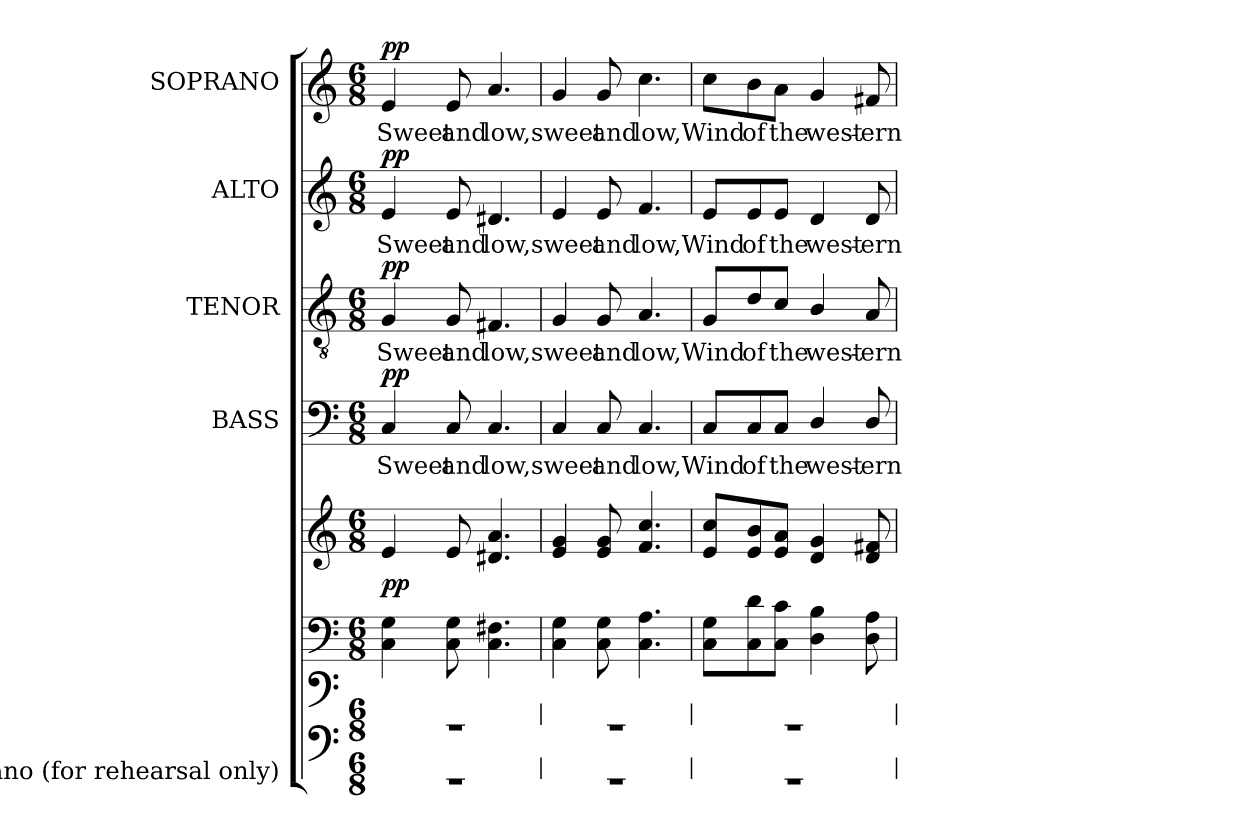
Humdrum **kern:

**kern	**kern	**kern	**kern	**dynam	**kern	**text	**dynam	**kern	**text	**dynam	**kern	**text	**dynam	**kern	**text	**dynam
*part5	*part5	*part5	*part5	*part5	*part4	*part4	*part4	*part3	*part3	*part3	*part2	*part2	*part2	*part1	*part1	*part1
*staff8	*staff7	*staff6	*staff5	*staff5/6/7/8	*staff4	*staff4	*staff4	*staff3	*staff3	*staff3	*staff2	*staff2	*staff2	*staff1	*staff1	*staff1
*I"Piano (for rehearsal only)	*	*	*	*	*I"BASS	*	*	*I"TENOR	*	*	*I"ALTO	*	*	*I"SOPRANO	*	*
!!LO:PB:g=z
*stria0	*stria0	*	*	*	*	*	*	*	*	*	*	*	*	*	*	*
*clefF4	*clefF4	*clefF4	*clefG2	*	*clefF4	*	*	*clefGv2	*	*	*clefG2	*	*	*clefG2	*	*
*	*	*	*	*	*	*	*	*ITrd7c12	*	*	*	*	*	*	*	*
*k[]	*k[]	*k[]	*k[]	*	*k[]	*	*	*k[]	*	*	*k[]	*	*	*k[]	*	*
*C:	*C:	*C:	*C:	*	*C:	*	*	*C:	*	*	*C:	*	*	*C:	*	*
*M6/8	*M6/8	*M6/8	*M6/8	*	*M6/8	*	*	*M6/8	*	*	*M6/8	*	*	*M6/8	*	*
*MM50	*MM50	*MM50	*MM50	*	*MM50	*	*	*MM50	*	*	*MM50	*	*	*MM50	*	*
=1	=1	=1	=1	=1	=1	=1	=1	=1	=1	=1	=1	=1	=1	=1	=1	=1
!LO:N:vis=1	!LO:N:vis=1	!	!	!	!	!	!	!	!	!	!	!	!	!	!	!
!	!	!	!	!	!	!LO:LY:b:color=#000000	!	!	!	!	!	!	!	!	!	!
!	!	!	!	!	!	!	!	!	!LO:LY:b:color=#000000	!	!	!	!	!	!	!
!	!	!	!	!	!	!	!	!	!	!	!	!LO:LY:b:color=#000000	!	!	!	!
!	!	!	!	!	!	!	!	!	!	!	!	!	!	!	!LO:LY:b:color=#000000	!
2.r	2.r	4Ci\ 4Gi	4ei/	pp	4Ci/	Sweet	pp	4GGi/	Sweet	pp	4ei/	Sweet	pp	4ei/	Sweet	pp
!	!	!	!	!	!	!LO:LY:b:color=#000000	!	!	!	!	!	!	!	!	!	!
!	!	!	!	!	!	!	!	!	!LO:LY:b:color=#000000	!	!	!	!	!	!	!
!	!	!	!	!	!	!	!	!	!	!	!	!LO:LY:b:color=#000000	!	!	!	!
!	!	!	!	!	!	!	!	!	!	!	!	!	!	!	!LO:LY:b:color=#000000	!
.	.	8Ci\ 8Gi	8ei/	.	8Ci/	and	.	8GGi/	and	.	8ei/	and	.	8ei/	and	.
!	!	!	!	!	!	!LO:LY:b:color=#000000	!	!	!	!	!	!	!	!	!	!
!	!	!	!	!	!	!	!	!	!LO:LY:b:color=#000000	!	!	!	!	!	!	!
!	!	!	!	!	!	!	!	!	!	!	!	!LO:LY:b:color=#000000	!	!	!	!
!	!	!	!	!	!	!	!	!	!	!	!	!	!	!	!LO:LY:b:color=#000000	!
.	.	4.Ci\ 4.F#Xi	4.d#Xi/ 4.ai	.	4.Ci/	low,	.	4.FF#Xi/	low,	.	4.d#Xi/	low,	.	4.ai/	low,	.
=2	=2	=2	=2	=2	=2	=2	=2	=2	=2	=2	=2	=2	=2	=2	=2	=2
!LO:N:vis=1	!LO:N:vis=1	!	!	!	!	!	!	!	!	!	!	!	!	!	!	!
!	!	!	!	!	!	!LO:LY:b:color=#000000	!	!	!	!	!	!	!	!	!	!
!	!	!	!	!	!	!	!	!	!LO:LY:b:color=#000000	!	!	!	!	!	!	!
!	!	!	!	!	!	!	!	!	!	!	!	!LO:LY:b:color=#000000	!	!	!	!
!	!	!	!	!	!	!	!	!	!	!	!	!	!	!	!LO:LY:b:color=#000000	!
2.r	2.r	4Ci\ 4Gi	4ei/ 4gi	.	4Ci/	sweet	.	4GGi/	sweet	.	4ei/	sweet	.	4gi/	sweet	.
!	!	!	!	!	!	!LO:LY:b:color=#000000	!	!	!	!	!	!	!	!	!	!
!	!	!	!	!	!	!	!	!	!LO:LY:b:color=#000000	!	!	!	!	!	!	!
!	!	!	!	!	!	!	!	!	!	!	!	!LO:LY:b:color=#000000	!	!	!	!
!	!	!	!	!	!	!	!	!	!	!	!	!	!	!	!LO:LY:b:color=#000000	!
.	.	8Ci\ 8Gi	8ei/ 8gi	.	8Ci/	and	.	8GGi/	and	.	8ei/	and	.	8gi/	and	.
!	!	!	!	!	!	!LO:LY:b:color=#000000	!	!	!	!	!	!	!	!	!	!
!	!	!	!	!	!	!	!	!	!LO:LY:b:color=#000000	!	!	!	!	!	!	!
!	!	!	!	!	!	!	!	!	!	!	!	!LO:LY:b:color=#000000	!	!	!	!
!	!	!	!	!	!	!	!	!	!	!	!	!	!	!	!LO:LY:b:color=#000000	!
.	.	4.Ci\ 4.Ai	4.fi/ 4.cci	.	4.Ci/	low,	.	4.AAi/	low,	.	4.fi/	low,	.	4.cci\	low,	.
=3	=3	=3	=3	=3	=3	=3	=3	=3	=3	=3	=3	=3	=3	=3	=3	=3
!LO:N:vis=1	!LO:N:vis=1	!	!	!	!	!	!	!	!	!	!	!	!	!	!	!
!	!	!	!	!	!	!LO:LY:b:color=#000000	!	!	!	!	!	!	!	!	!	!
!	!	!	!	!	!	!	!	!	!LO:LY:b:color=#000000	!	!	!	!	!	!	!
!	!	!	!	!	!	!	!	!	!	!	!	!LO:LY:b:color=#000000	!	!	!	!
!	!	!	!	!	!	!	!	!	!	!	!	!	!	!	!LO:LY:b:color=#000000	!
2.r	2.r	8Ci\ 8GiL	8ei/ 8cciL	.	8Ci/L	Wind	.	8GGi/L	Wind	.	8ei/L	Wind	.	8cci\L	Wind	.
!	!	!	!	!	!	!LO:LY:b:color=#000000	!	!	!	!	!	!	!	!	!	!
!	!	!	!	!	!	!	!	!	!LO:LY:b:color=#000000	!	!	!	!	!	!	!
!	!	!	!	!	!	!	!	!	!	!	!	!LO:LY:b:color=#000000	!	!	!	!
!	!	!	!	!	!	!	!	!	!	!	!	!	!	!	!LO:LY:b:color=#000000	!
.	.	8Ci\ 8di	8ei/ 8bi	.	8Ci/	of	.	8Di/	of	.	8ei/	of	.	8bi\	of	.
!	!	!	!	!	!	!LO:LY:b:color=#000000	!	!	!	!	!	!	!	!	!	!
!	!	!	!	!	!	!	!	!	!LO:LY:b:color=#000000	!	!	!	!	!	!	!
!	!	!	!	!	!	!	!	!	!	!	!	!LO:LY:b:color=#000000	!	!	!	!
!	!	!	!	!	!	!	!	!	!	!	!	!	!	!	!LO:LY:b:color=#000000	!
.	.	8Ci\ 8ciJ	8ei/ 8aiJ	.	8Ci/J	the	.	8Ci/J	the	.	8ei/J	the	.	8ai\J	the	.
!	!	!	!	!	!	!LO:LY:b:color=#000000	!	!	!	!	!	!	!	!	!	!
!	!	!	!	!	!	!	!	!	!LO:LY:b:color=#000000	!	!	!	!	!	!	!
!	!	!	!	!	!	!	!	!	!	!	!	!LO:LY:b:color=#000000	!	!	!	!
!	!	!	!	!	!	!	!	!	!	!	!	!	!	!	!LO:LY:b:color=#000000	!
.	.	4Di\ 4Bi	4di/ 4gi	.	4Di/	west-	.	4BBi/	west-	.	4di/	west-	.	4gi/	west-	.
!	!	!	!	!	!	!LO:LY:b:color=#000000	!	!	!	!	!	!	!	!	!	!
!	!	!	!	!	!	!	!	!	!LO:LY:b:color=#000000	!	!	!	!	!	!	!
!	!	!	!	!	!	!	!	!	!	!	!	!LO:LY:b:color=#000000	!	!	!	!
!	!	!	!	!	!	!	!	!	!	!	!	!	!	!	!LO:LY:b:color=#000000	!
.	.	8Di\ 8Ai	8di/ 8f#Xi	.	8Di/	-ern	.	8AAi/	-ern	.	8di/	-ern	.	8f#Xi/	-ern	.
=	=	=	=	=	=	=	=	=	=	=	=	=	=	=	=	=
*-	*-	*-	*-	*-	*-	*-	*-	*-	*-	*-	*-	*-	*-	*-	*-	*-
